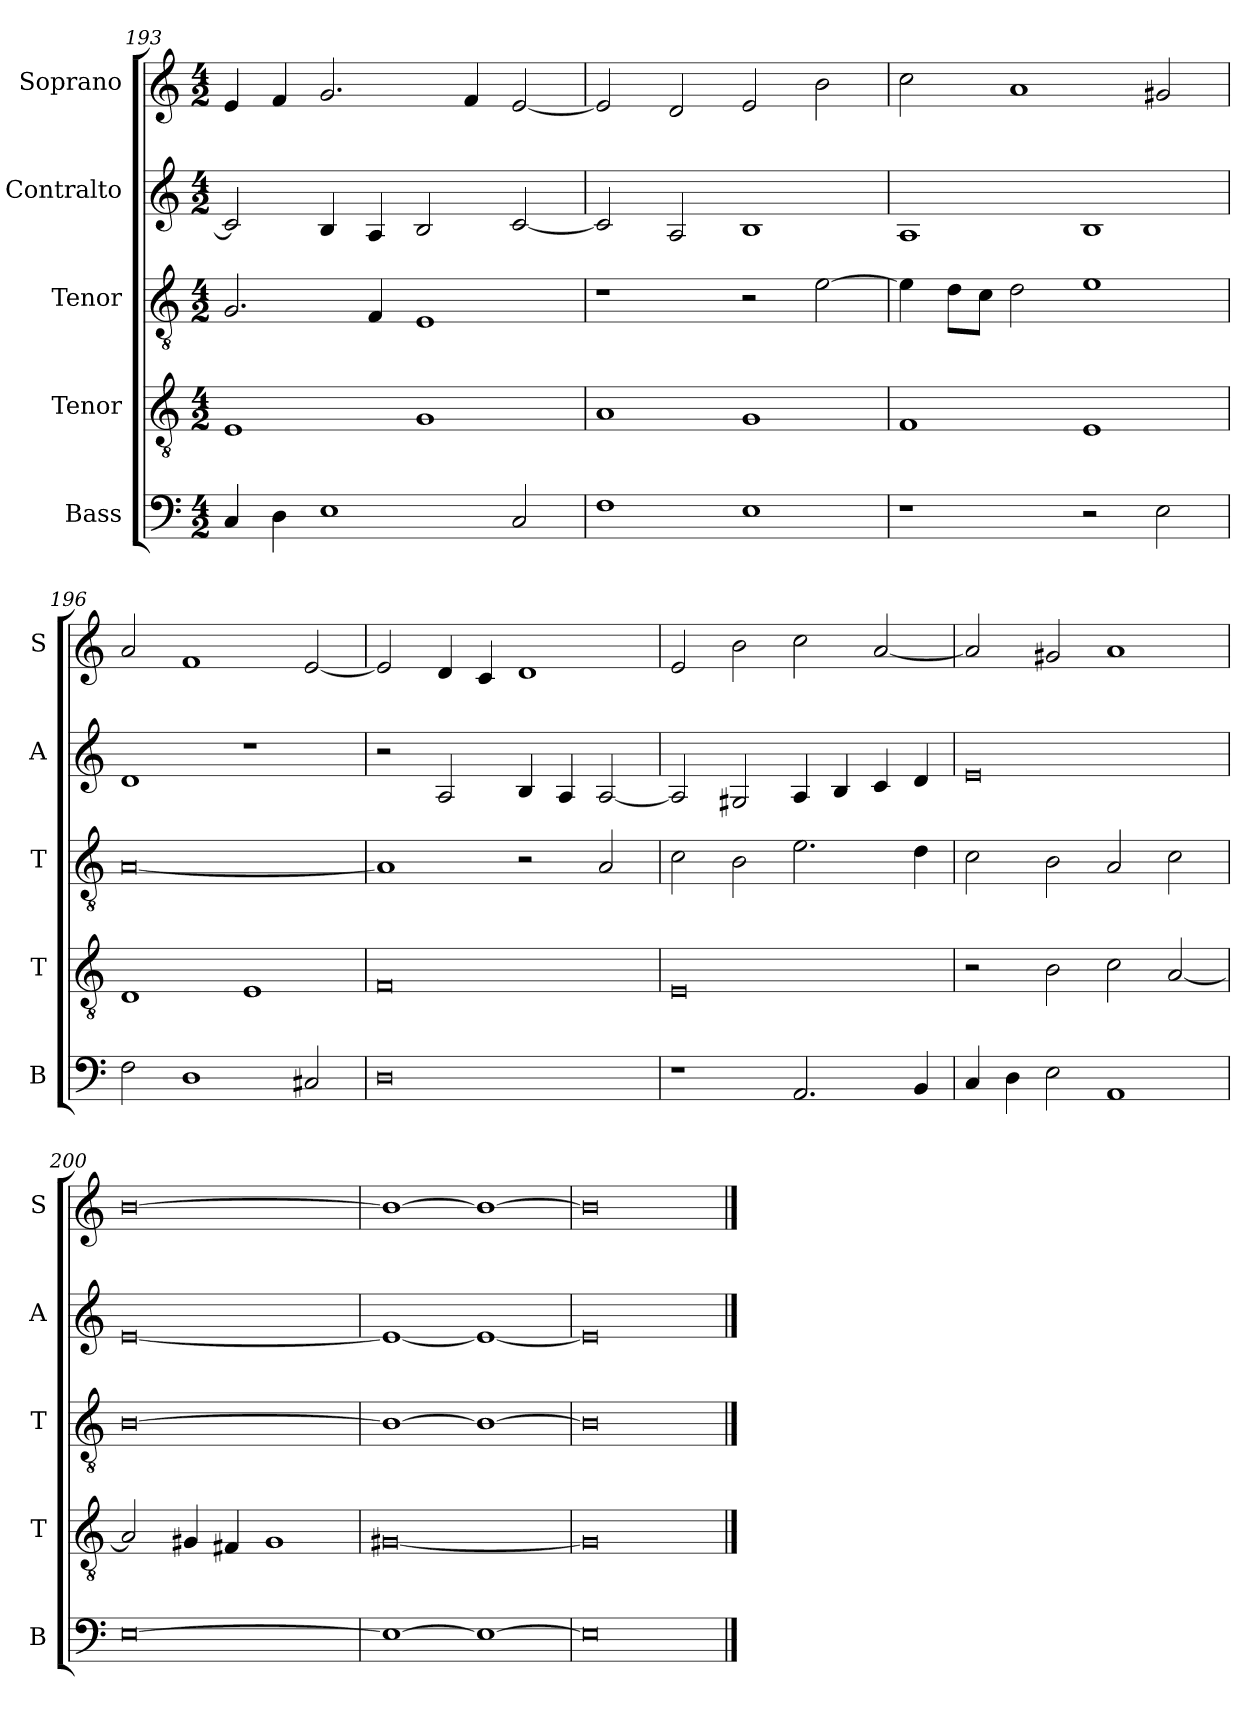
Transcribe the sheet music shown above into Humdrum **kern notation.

**kern	**kern	**kern	**kern	**kern
*part5	*part4	*part3	*part2	*part1
*staff5	*staff4	*staff3	*staff2	*staff1
*I"Bass	*I"Tenor	*I"Tenor	*I"Contralto	*I"Soprano
*I'B	*I'T	*I'T	*I'A	*I'S
*clefF4	*clefGv2	*clefGv2	*clefG2	*clefG2
*k[]	*k[]	*k[]	*k[]	*k[]
*E:phr	*E:phr	*E:phr	*E:phr	*E:phr
*M4/2	*M4/2	*M4/2	*M4/2	*M4/2
=193	=193	=193	=193	=193
4C	1E	2.G	2c]	4e
4D	.	.	.	4f
1E	.	.	4B	2.g
.	.	4F	4A	.
.	1G	1E	2B	.
.	.	.	.	4f
2C	.	.	[2c	[2e
=194	=194	=194	=194	=194
1F	1A	1r	2c]	2e]
.	.	.	2A	2d
1E	1G	2r	1B	2e
.	.	[2e	.	2b
=195	=195	=195	=195	=195
1r	1F	4e]	1A	2cc
.	.	8d\L	.	.
.	.	8c\J	.	.
.	.	2d	.	1a
2r	1E	1e	1B	.
2E	.	.	.	2g#X
=196	=196	=196	=196	=196
2F	1D	[0A	1d	2a
1D	.	.	.	1f
.	1E	.	1r	.
2C#X	.	.	.	[2e
=197	=197	=197	=197	=197
0D	0F	1A]	2r	2e]
.	.	.	2A	4d
.	.	.	.	4c
.	.	2r	4B	1d
.	.	.	4A	.
.	.	2A	[2A	.
=198	=198	=198	=198	=198
1r	0E	2c	2A]	2e
.	.	2B	2G#X	2b
2.AA	.	2.e	4A	2cc
.	.	.	4B	.
.	.	.	4c	[2a
4BB	.	4d	4d	.
=199	=199	=199	=199	=199
4C	2r	2c	0e	2a]
4D	.	.	.	.
2E	2B	2B	.	2g#X
1AA	2c	2A	.	1a
.	[2A	2c	.	.
=200	=200	=200	=200	=200
[0E	2A]	[0B	[0e	[0b
.	4G#X	.	.	.
.	4F#X	.	.	.
.	1G#	.	.	.
=201	=201	=201	=201	=201
1E_	[0G#X	1B_	1e_	1b_
1E_	.	1B_	1e_	1b_
=202	=202	=202	=202	=202
0E]	0G#]	0B]	0e]	0b]
==	==	==	==	==
*-	*-	*-	*-	*-
